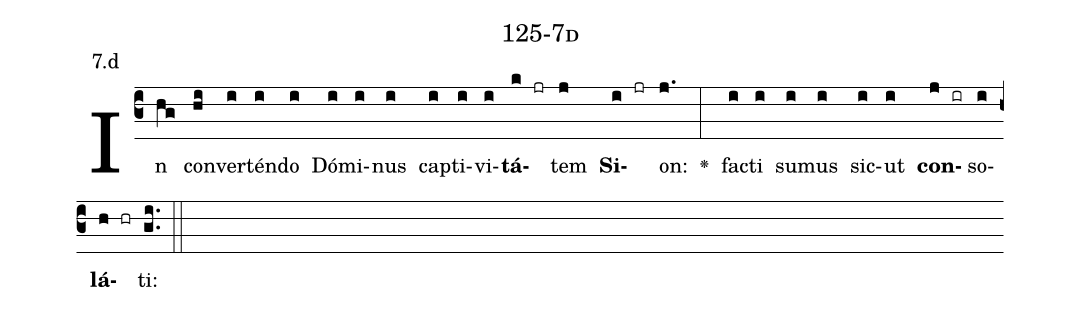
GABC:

name: 125-7d;
annotation: 7.d;
%%
(c3)In(hg) con(hi)ver(i)tén(i)do(i) Dó(i)mi(i)nus(i) cap(i)ti(i)vi(i)<b>tá</b>(k jr)tem(j) <b>Si</b>(i jr)on:(j.) <v>\greheightstar</v>(:) fac(i)ti(i) su(i)mus(i) sic(i)ut(i) <b>con</b>(j ir)so(i)<b>lá</b>(h hr)ti:(gi..) (::)


%E(i) u(i) o(j) u(i) a(h) e.(gi..) (::)
